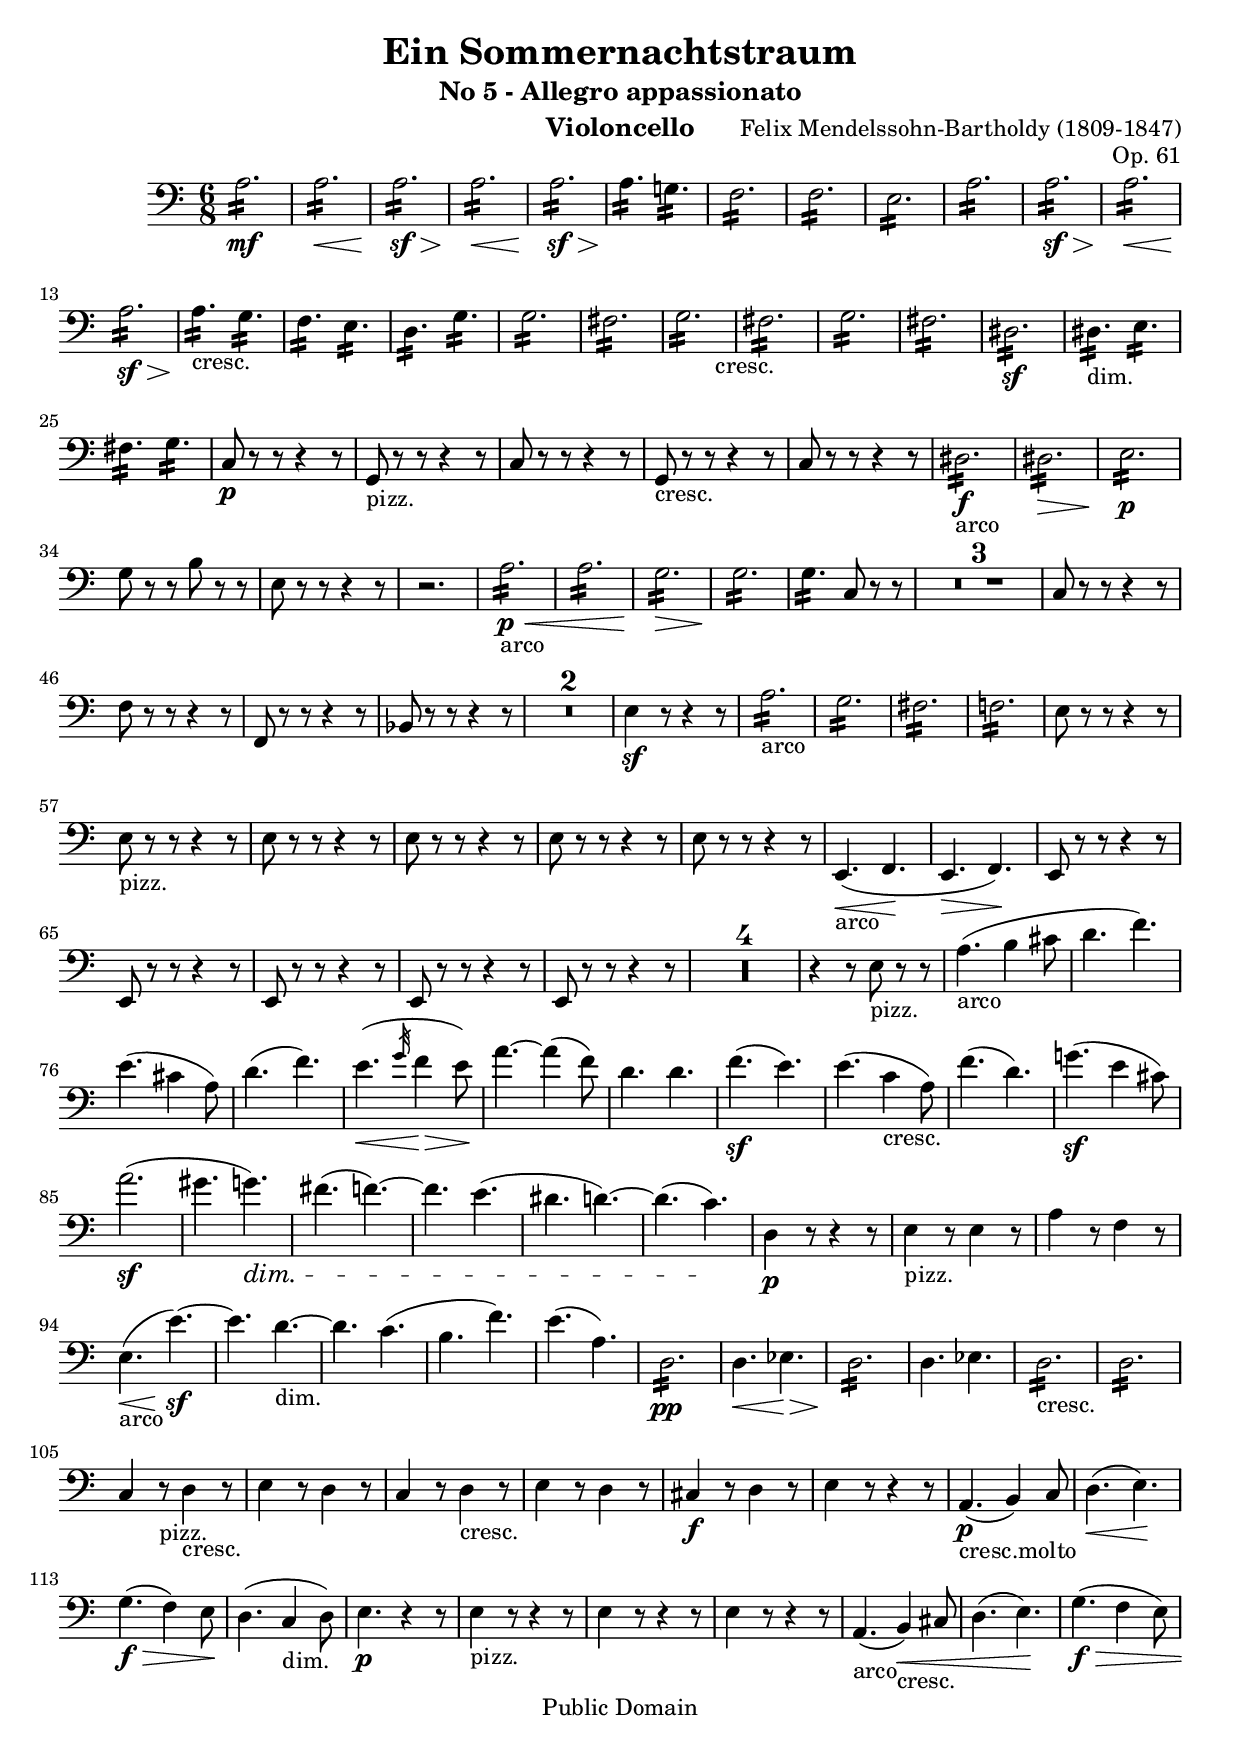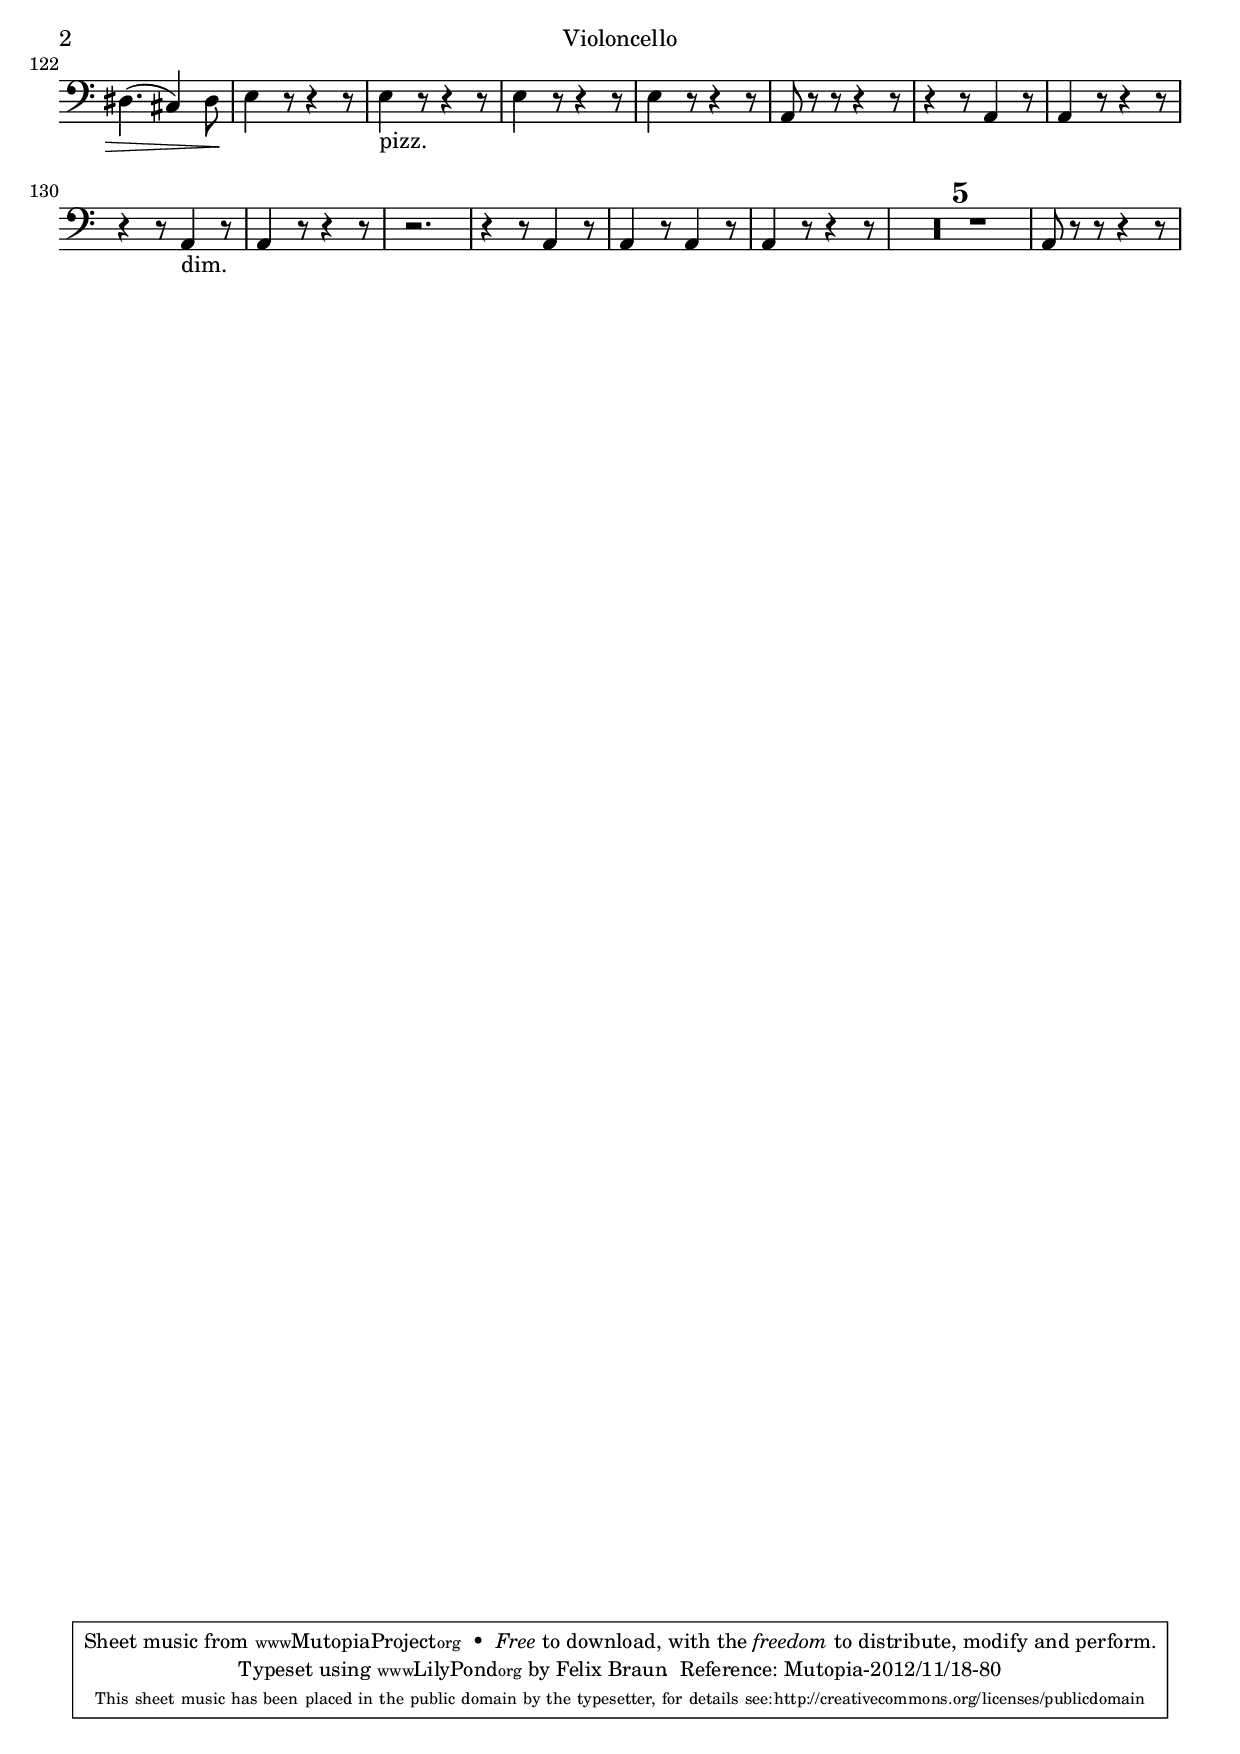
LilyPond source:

\header{
filename =	 "violoncello-part.ly"
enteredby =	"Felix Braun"
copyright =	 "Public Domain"
}

\version "2.16.0"

\include "sntglobal.ly"
\header{
filename =	"violoncello.ly"
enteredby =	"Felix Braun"
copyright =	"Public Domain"
}

\version "2.16.0"
\include "deutsch.ly"

fe =  { r8 r4 r8 }

violoncello =  \relative c' {
a2.:16\mf | a:\< |  a:\!\sf\> |  a:\!\< |  a:\!\sf\> |  a4.\!: g!: | f2.: | f: | 
e: | a: | a:\sf\> |  a:\!\< |  a:\!\sf\> |  a4.\!:-"cresc." g: | f: e: |
d: g: | g2.: | fis: | <<g2.:{s2 s4-"cresc."}>> | fis2.: | g: | fis: |
dis:\sf | dis4.:-"dim." e: | fis: g: |
c,8\p r \fe | g-"pizz." r \fe | c r \fe | g-"cresc." r \fe |
%% 30
c r \fe | dis2.:\f-"arco" | dis:\> |  e:\!\p |
g8 r r h r r | e, r \fe | r2. | a:-"arco"\p\< | a: |  g:\!\> | 
%% 40
 g:\! | g4.: c,8 r r | R2.*3 |
c8 r \fe | f r \fe | f, r \fe | b r \fe | R2.*2 |
%% 51
e4\sf \fe | a2.:-"arco" | g: | fis: | f!: | 
e8 r \fe | e-"pizz." r \fe | e r \fe | e r \fe |
%% 60
e r \fe | e r \fe | e,4.-"arco"(\<  f\! | e\>  f\!) | e8 r \fe | e r \fe |
e r \fe | e r \fe | e r \fe | R2.*4 |
%% 73
r4 r8 e'-"pizz." r r | a4.-"arco"( h4 cis8 | d4.  f) | e4.( cis4  a8) | d4.(  f) |
e4.(\< \slashedGrace g32 f4\!\>  e8\!) | a4.~ a4(  f8) | 
%% 80
d4. d | f\sf(  e) | e( c4-"cresc."  a8) | f'4.(  d) | g!4.\sf( e4  cis8) |
a'2.(\sf | 
gis4.  g)\dim | fis(  f)~ | f e( | dis  d)~ |
%% 90
d( c)\! |
d,4\p \fe | e-"pizz." r8 e4 r8 | a4 r8 f4 r8 | 
e4.-"arco"(\<  e'\!)\sf~ | e d-"dim."~ | d c( | h  f') | e(  a,) | d,2.:\pp |
%% 100
d4.\<  es\!\> |  d2.\!: | d4. es | d2.:-"cresc." | d: | c4 r8-"pizz."
d4-"cresc." r8 | e4 r8 d4 r8 | c4 r8 d4-"cresc." r8 | e4 r8 d4 r8 | cis4\f
r8 d4 r8 |
%% 110
e4 \fe | a,4.\p-"cresc.molto"(  h4) c8 | d4.\<( e)\! |
g\f\>( f4 ) e8\! | d4.( c4-"dim."  d8) | e4.\p r4 r8 | e4-"pizz." \fe | e \fe |
e4 \fe | a,4.-"arco"(  h4)-"cresc."\< cis8 | d4.( e)\! |
g\f\>( f4  e8) | dis4.( cis4 ) dis8\! | e4 \fe | e4-"pizz." \fe | e \fe |
e \fe | a,8 r \fe | r4 r8 a4 r8 | a4 \fe | 
%% 130
r4 r8 a4-"dim." r8 | a4 \fe | r2. |
r4 r8 a4 r8 | a4 r8 a4 r8 | a4 \fe | R2.*5 | a8 r \fe |
}

violoncelloStaff = \new Staff = "violoncello" <<
	\set Staff.midiInstrument = #"cello"
	\set Staff.instrumentName = #"Violoncello"
	\set Staff.shortInstrumentName = #"Vc."
	\clef "bass"
	<< 
		\global
		\new Voice = "violoncello" 			\violoncello
	>>
>>

\include "sntheader.ly"

\header {
	instrument = "Violoncello"
}

\score {
	\violoncelloStaff
	\include "sntpart-paper.ly"
	\version "2.16.0"

\midi{\tempo 4 = 170}

}
